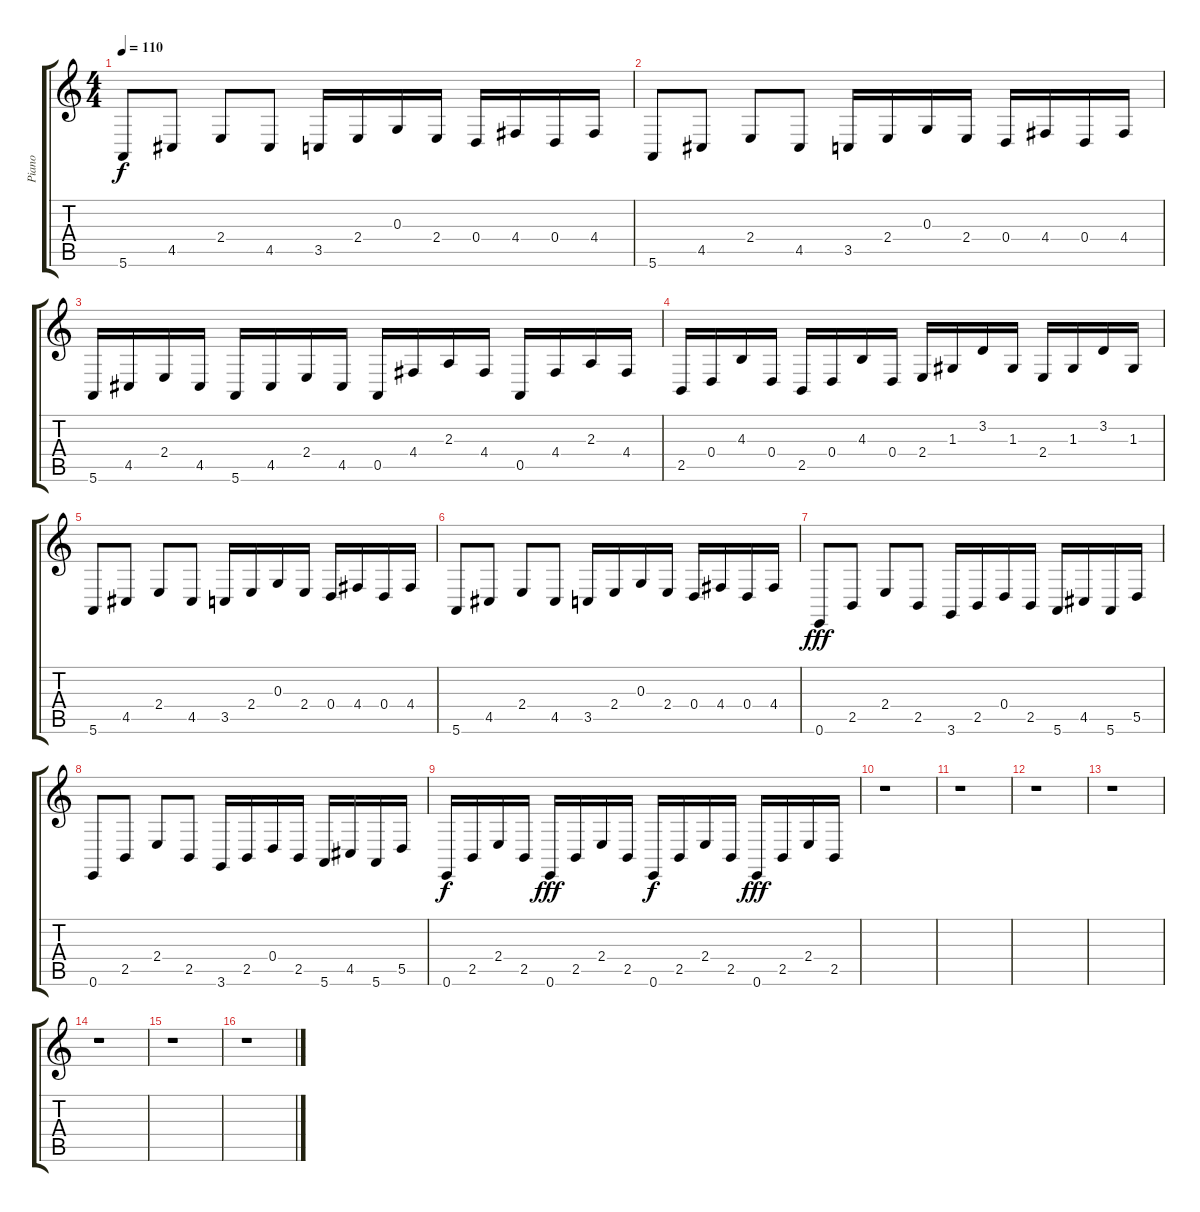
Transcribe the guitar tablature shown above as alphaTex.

\track ("Piano" "Piano") {instrument acousticgrandpiano}
\staff {score tabs}
\tuning (E4 B3 G3 D3 A2 E2) {hide}
\ts (4 4)
\tempo 110
\clef g2
\ks c
5.6.8{dy f} 4.5.8 2.4.8 4.5.8 3.5.16 2.4.16 0.3.16 2.4.16 0.4.16 4.4.16 0.4.16 4.4.16 |
5.6.8 4.5.8 2.4.8 4.5.8 3.5.16 2.4.16 0.3.16 2.4.16 0.4.16 4.4.16 0.4.16 4.4.16 |
5.6.16 4.5.16 2.4.16 4.5.16 5.6.16 4.5.16 2.4.16 4.5.16 0.5.16 4.4.16 2.3.16 4.4.16 0.5.16 4.4.16 2.3.16 4.4.16 |
2.5.16 0.4.16 4.3.16 0.4.16 2.5.16 0.4.16 4.3.16 0.4.16 2.4.16 1.3.16 3.2.16 1.3.16 2.4.16 1.3.16 3.2.16 1.3.16 |
5.6.8 4.5.8 2.4.8 4.5.8 3.5.16 2.4.16 0.3.16 2.4.16 0.4.16 4.4.16 0.4.16 4.4.16 |
5.6.8 4.5.8 2.4.8 4.5.8 3.5.16 2.4.16 0.3.16 2.4.16 0.4.16 4.4.16 0.4.16 4.4.16 |
0.6.8{dy fff} 2.5.8 2.4.8 2.5.8 3.6.16 2.5.16 0.4.16 2.5.16 5.6.16 4.5.16 5.6.16 5.5.16 |
0.6.8 2.5.8 2.4.8 2.5.8 3.6.16 2.5.16 0.4.16 2.5.16 5.6.16 4.5.16 5.6.16 5.5.16 |
0.6.16{dy f volume 11} 2.5.16 2.4.16 2.5.16 0.6.16{dy fff} 2.5.16 2.4.16 2.5.16 0.6.16{dy f} 2.5.16 2.4.16 2.5.16 0.6.16{dy fff} 2.5.16 2.4.16 2.5.16 |
r.1 |
r.1 |
r.1 |
r.1 |
r.1 |
r.1 |
r.1
